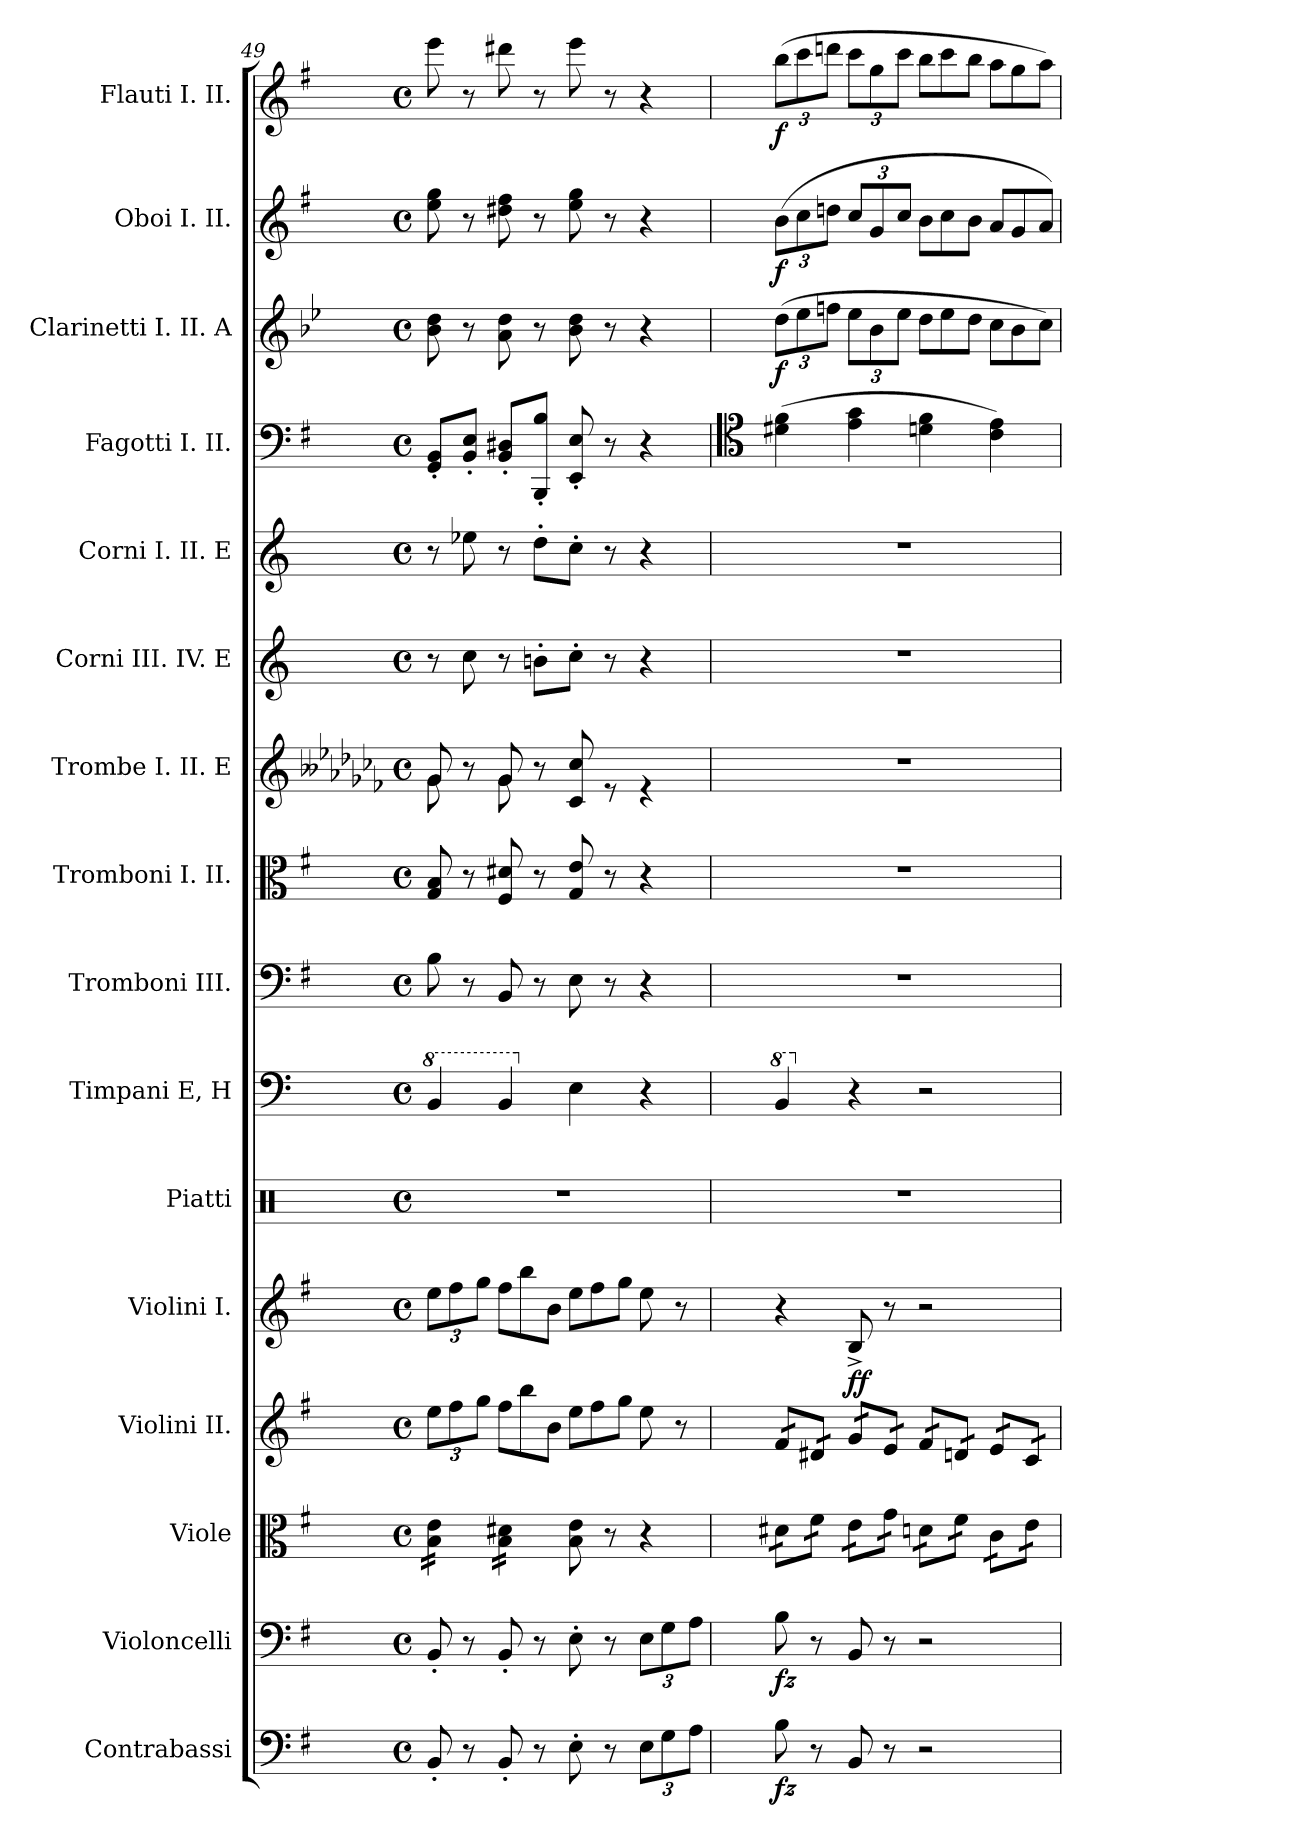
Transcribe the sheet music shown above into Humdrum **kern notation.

**kern	**dynam	**kern	**dynam	**kern	**dynam	**kern	**dynam	**kern	**dynam	**kern	**kern	**dynam	**kern	**kern	**kern	**kern	**kern	**kern	**dynam	**kern	**dynam	**kern	**dynam	**kern	**dynam
*part16	*part16	*part15	*part15	*part14	*part14	*part13	*part13	*part12	*part12	*part11	*part10	*part10	*part9	*part8	*part7	*part6	*part5	*part4	*part4	*part3	*part3	*part2	*part2	*part1	*part1
*staff16	*staff16	*staff15	*staff15	*staff14	*staff14	*staff13	*staff13	*staff12	*staff12	*staff11	*staff10	*staff10	*staff9	*staff8	*staff7	*staff6	*staff5	*staff4	*staff4	*staff3	*staff3	*staff2	*staff2	*staff1	*staff1
*I"Contrabassi	*	*I"Violoncelli	*	*I"Viole	*	*I"Violini II.	*	*I"Violini I.	*	*I"Piatti	*I"Timpani E, H	*	*I"Tromboni III.	*I"Tromboni I. II.	*I"Trombe I. II. E	*I"Corni III. IV. E	*I"Corni I. II. E	*I"Fagotti I. II.	*	*I"Clarinetti I. II. A	*	*I"Oboi I. II.	*	*I"Flauti I. II.	*
*I'Cb.	*	*I'Vcl.	*	*I'Vle	*	*I'Viol. II.	*	*I'Viol. I.	*	*I'Piatti	*I'Timp.	*	*I'Trbni. III.	*I'Trbni. I. II.	*I'Trbe. I. II.	*I'Cor. III. IV. E	*I'Cor. I. II. E	*I'Fag. I. II.	*	*I'Cl. I. II.	*	*I'Ob. I. II.	*	*I'Fl. I. II.	*
*clefF4	*	*clefF4	*	*clefC3	*	*clefG2	*	*clefG2	*	*clefX	*clefF4	*	*clefF4	*clefC3	*clefG2	*clefG2	*clefG2	*clefF4	*	*clefG2	*	*clefG2	*	*clefG2	*
*ITrd7c12	*	*	*	*	*	*	*	*	*	*	*	*	*	*	*ITrd-3c-4	*ITrd5c8	*ITrd5c8	*	*	*ITrd2c3	*	*	*	*	*
*k[f#]	*	*k[f#]	*	*k[f#]	*	*k[f#]	*	*k[f#]	*	*k[]	*k[]	*	*k[f#]	*k[f#]	*k[b--e-a-d-g-c-f-]	*k[f#c#g#d#]	*k[f#c#g#d#]	*k[f#]	*	*k[f#]	*	*k[f#]	*	*k[f#]	*
*M4/4	*	*M4/4	*	*M4/4	*	*M4/4	*	*M4/4	*	*M4/4	*M4/4	*	*M4/4	*M4/4	*M4/4	*M4/4	*M4/4	*M4/4	*	*M4/4	*	*M4/4	*	*M4/4	*
*met(c)	*	*met(c)	*	*met(c)	*	*met(c)	*	*met(c)	*	*met(c)	*met(c)	*	*met(c)	*met(c)	*met(c)	*met(c)	*met(c)	*met(c)	*	*met(c)	*	*met(c)	*	*met(c)	*
*	*	*	*	*	*	*Xbrackettup	*	*Xbrackettup	*	*	*	*	*	*	*	*	*	*	*	*	*	*	*	*	*
*	*	*	*	*	*	*	*	*	*	*	*8va	*	*	*	*	*	*	*	*	*	*	*	*	*	*
=49	=49	=49	=49	=49	=49	=49	=49	=49	=49	=49	=49	=49	=49	=49	=49	=49	=49	=49	=49	=49	=49	=49	=49	=49	=49
*	*	*	*	*	*	*	*	*	*	*	*	*	*	*	*^	*	*	*	*	*	*	*	*	*	*
*	*	*	*	*tremolo	*	*	*	*	*	*	*	*	*	*	*	*	*	*	*	*	*	*	*	*	*	*
8BBB'/	.	8BB'/	.	16B\ 16e\LL	.	12ee\L	.	12ee\L	.	1r	4B/	.	8B\	8G/ 8B/	8cc-/	8cc-\	8r	8r	8GG/' 8BB/'L	.	8g\ 8b\	.	8ee\ 8gg\	.	8eee\	.
.	.	.	.	16B\ 16e\	.	.	.	.	.	.	.	.	.	.	.	.	.	.	.	.	.	.	.	.	.	.
.	.	.	.	.	.	12ff#\	.	12ff#\	.	.	.	.	.	.	.	.	.	.	.	.	.	.	.	.	.	.
8r	.	8r	.	16B\ 16e\	.	.	.	.	.	.	.	.	8r	8r	8r	8ryy	8e\	8gn\	8BB/' 8E/'J	.	8r	.	8r	.	8r	.
.	.	.	.	.	.	12gg\J	.	12gg\J	.	.	.	.	.	.	.	.	.	.	.	.	.	.	.	.	.	.
.	.	.	.	16B\ 16e\JJ	.	.	.	.	.	.	.	.	.	.	.	.	.	.	.	.	.	.	.	.	.	.
*	*	*	*	*	*	*Xtuplet	*	*Xtuplet	*	*	*	*	*	*	*	*	*	*	*	*	*	*	*	*	*	*
8BBB'/	.	8BB'/	.	16B\ 16d#X\LL	.	12ff#\L	.	12ff#\L	.	.	4B/	.	8BB/	8F#/ 8d#X/	8cc-/	8cc-\	8r	8r	8BB/' 8D#X/'L	.	8f#\ 8b\	.	8dd#X\ 8ff#\	.	8ddd#X\	.
.	.	.	.	16B\ 16d#X\	.	.	.	.	.	.	.	.	.	.	.	.	.	.	.	.	.	.	.	.	.	.
.	.	.	.	.	.	12bb\	.	12bb\	.	.	.	.	.	.	.	.	.	.	.	.	.	.	.	.	.	.
8r	.	8r	.	16B\ 16d#X\	.	.	.	.	.	.	.	.	8r	8r	8r	8ryy	8d#X'\L	8f#'\L	8BBB/' 8B/'J	.	8r	.	8r	.	8r	.
.	.	.	.	.	.	12b\J	.	12b\J	.	.	.	.	.	.	.	.	.	.	.	.	.	.	.	.	.	.
.	.	.	.	16B\ 16d#X\JJ	.	.	.	.	.	.	.	.	.	.	.	.	.	.	.	.	.	.	.	.	.	.
*	*	*	*	*Xtremolo	*	*	*	*	*	*	*	*	*	*	*	*	*	*	*	*	*	*	*	*	*	*
*	*	*	*	*	*	*	*	*	*	*	*X8va	*	*	*	*	*	*	*	*	*	*	*	*	*	*	*
8EE'\	.	8E'\	.	8B\ 8e\	.	12ee\L	.	12ee\L	.	.	4E\	.	8E\	8G/ 8e/	8f-/ 8ff-/	2ryy	8e'\J	8e'\J	8EE/' 8E/'	.	8g\ 8b\	.	8ee\ 8gg\	.	8eee\	.
.	.	.	.	.	.	12ff#\	.	12ff#\	.	.	.	.	.	.	.	.	.	.	.	.	.	.	.	.	.	.
8r	.	8r	.	8r	.	.	.	.	.	.	.	.	8r	8r	8re	.	8r	8r	8r	.	8r	.	8r	.	8r	.
.	.	.	.	.	.	12gg\J	.	12gg\J	.	.	.	.	.	.	.	.	.	.	.	.	.	.	.	.	.	.
*Xbrackettup	*	*Xbrackettup	*	*	*	*	*	*	*	*	*	*	*	*	*	*	*	*	*	*	*	*	*	*	*	*
12EE\L	.	12E\L	.	4r	.	8ee\	.	8ee\	.	.	4r	.	4r	4r	4re	.	4r	4r	4r	.	4r	.	4r	.	4r	.
12GG\	.	12G\	.	.	.	.	.	.	.	.	.	.	.	.	.	.	.	.	.	.	.	.	.	.	.	.
.	.	.	.	.	.	8r	.	8r	.	.	.	.	.	.	.	.	.	.	.	.	.	.	.	.	.	.
12AA\J	.	12A\J	.	.	.	.	.	.	.	.	.	.	.	.	.	.	.	.	.	.	.	.	.	.	.	.
*	*	*	*	*	*	*	*	*	*	*	*	*	*	*	*v	*v	*	*	*	*	*	*	*	*	*	*
=50	=50	=50	=50	=50	=50	=50	=50	=50	=50	=50	=50	=50	=50	=50	=50	=50	=50	=50	=50	=50	=50	=50	=50	=50	=50
*	*	*	*	*	*	*	*	*	*	*	*	*	*	*	*	*	*	*clefC4	*	*	*	*	*	*	*
*	*	*	*	*	*	*	*	*	*	*	*8va	*	*	*	*	*	*	*	*	*	*	*	*	*	*
*	*	*	*	*	*	*	*	*	*	*	*	*	*	*	*	*	*	*	*	*Xbrackettup	*	*Xbrackettup	*	*Xbrackettup	*
!	!LO:DY:b	!	!LO:DY:b	!	!LO:DY:b	!	!LO:DY:b	!	!	!	!	!LO:DY:b	!	!	!	!	!	!	!LO:DY:b	!	!LO:DY:b	!	!LO:DY:b	!	!LO:DY:b
*	*	*	*	*tremolo	*	*	*	*	*	*	*	*	*	*	*	*	*	*	*	*	*	*	*	*	*
*	*	*	*	*	*	*tremolo	*	*	*	*	*	*	*	*	*	*	*	*	*	*	*	*	*	*	*
8BB\	fz	8B\	fz	16d#X\LL	other-dynamics	16f#/LL	other-dynamics	4r	.	1r	4B/	other-dynamics	1r	1r	1r	1r	1r	(4d#X\ 4f#\	other-dynamics	(12b\L	f	(12b\L	f	(12bb\L	f
.	.	.	.	16d#X\	.	16f#/	.	.	.	.	.	.	.	.	.	.	.	.	.	.	.	.	.	.	.
.	.	.	.	.	.	.	.	.	.	.	.	.	.	.	.	.	.	.	.	12cc\	.	12cc\	.	12ccc\	.
8r	.	8r	.	16f#\	.	16d#X/	.	.	.	.	.	.	.	.	.	.	.	.	.	.	.	.	.	.	.
.	.	.	.	.	.	.	.	.	.	.	.	.	.	.	.	.	.	.	.	12ddn\J	.	12ddn\J	.	12dddn\J	.
.	.	.	.	16f#\JJ	.	16d#X/JJ	.	.	.	.	.	.	.	.	.	.	.	.	.	.	.	.	.	.	.
*	*	*	*	*	*	*	*	*	*	*	*X8va	*	*	*	*	*	*	*	*	*	*	*	*	*	*
!	!	!	!	!	!	!	!	!	!LO:DY:b	!	!	!	!	!	!	!	!	!	!	!	!	!	!	!	!
8BBB/	.	8BB/	.	16e\LL	.	16g/LL	.	8B^/	ff	.	4r	.	.	.	.	.	.	4e\ 4g\	.	12cc\L	.	12cc/L	.	12ccc\L	.
.	.	.	.	16e\	.	16g/	.	.	.	.	.	.	.	.	.	.	.	.	.	.	.	.	.	.	.
.	.	.	.	.	.	.	.	.	.	.	.	.	.	.	.	.	.	.	.	12g\	.	12g/	.	12gg\	.
8r	.	8r	.	16g\	.	16e/	.	8r	.	.	.	.	.	.	.	.	.	.	.	.	.	.	.	.	.
.	.	.	.	.	.	.	.	.	.	.	.	.	.	.	.	.	.	.	.	12cc\J	.	12cc/J	.	12ccc\J	.
.	.	.	.	16g\JJ	.	16e/JJ	.	.	.	.	.	.	.	.	.	.	.	.	.	.	.	.	.	.	.
*	*	*	*	*	*	*	*	*	*	*	*	*	*	*	*	*	*	*	*	*Xtuplet	*	*Xtuplet	*	*Xtuplet	*
2r	.	2r	.	16dn\LL	.	16f#/LL	.	2r	.	.	2r	.	.	.	.	.	.	4dn\ 4f#\	.	12b\L	.	12b\L	.	12bb\L	.
.	.	.	.	16dn\	.	16f#/	.	.	.	.	.	.	.	.	.	.	.	.	.	.	.	.	.	.	.
.	.	.	.	.	.	.	.	.	.	.	.	.	.	.	.	.	.	.	.	12cc\	.	12cc\	.	12ccc\	.
.	.	.	.	16f#\	.	16dn/	.	.	.	.	.	.	.	.	.	.	.	.	.	.	.	.	.	.	.
.	.	.	.	.	.	.	.	.	.	.	.	.	.	.	.	.	.	.	.	12b\J	.	12b\J	.	12bb\J	.
.	.	.	.	16f#\JJ	.	16dn/JJ	.	.	.	.	.	.	.	.	.	.	.	.	.	.	.	.	.	.	.
.	.	.	.	16c\LL	.	16e/LL	.	.	.	.	.	.	.	.	.	.	.	4c\ 4e\)	.	12a\L	.	12a/L	.	12aa\L	.
.	.	.	.	16c\	.	16e/	.	.	.	.	.	.	.	.	.	.	.	.	.	.	.	.	.	.	.
.	.	.	.	.	.	.	.	.	.	.	.	.	.	.	.	.	.	.	.	12g\	.	12g/	.	12gg\	.
.	.	.	.	16e\	.	16c/	.	.	.	.	.	.	.	.	.	.	.	.	.	.	.	.	.	.	.
.	.	.	.	.	.	.	.	.	.	.	.	.	.	.	.	.	.	.	.	12a\J)	.	12a/J)	.	12aa\J)	.
.	.	.	.	16e\JJ	.	16c/JJ	.	.	.	.	.	.	.	.	.	.	.	.	.	.	.	.	.	.	.
*	*	*	*	*	*	*Xtremolo	*	*	*	*	*	*	*	*	*	*	*	*	*	*	*	*	*	*	*
*	*	*	*	*Xtremolo	*	*	*	*	*	*	*	*	*	*	*	*	*	*	*	*	*	*	*	*	*
=	=	=	=	=	=	=	=	=	=	=	=	=	=	=	=	=	=	=	=	=	=	=	=	=	=
*-	*-	*-	*-	*-	*-	*-	*-	*-	*-	*-	*-	*-	*-	*-	*-	*-	*-	*-	*-	*-	*-	*-	*-	*-	*-
